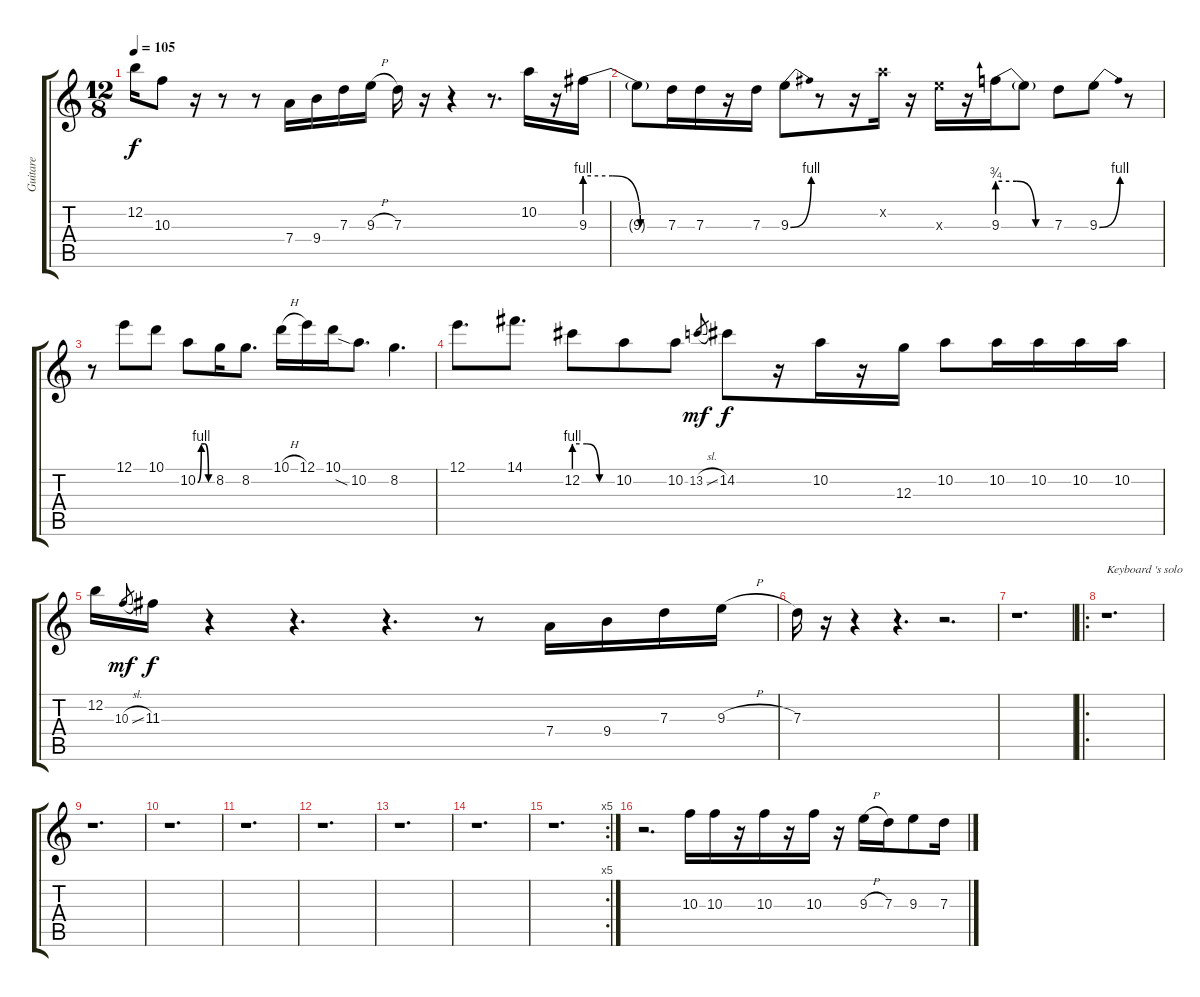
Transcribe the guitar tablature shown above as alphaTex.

\track ("Guitare" "Guitare") {instrument electricguitarclean}
\staff {score tabs}
\tuning (E4 B3 G3 D3 A2 E2) {hide}
\ts (12 8)
\tempo 105
\clef g2
\ks c
12.2.16{dy f} 10.3.8 r.16 r.8 r.8 7.4.16 9.4.16 7.3.16 9.3{h}.16 7.3.16 r.16 r.4 r.8{d} 10.2.16 r.16 9.3{be (custom 0 4 20 4 40 0 60 0)}.16 |
9.3{t}.8 7.3.16 7.3.16 r.16 7.3.16 9.3{be (bend 0 0 60 4)}.8 r.8 r.16 10.2{x}.16 r.16 9.3{x}.16 r.16 9.3{be (custom 0 3 20 3 40 0 60 0)}.16 9.3{t}.8 7.3.8 9.3{be (bend 0 0 60 4)}.8 r.8 |
r.8 12.1.8 10.1.8 10.2{be (custom 0 0 15 4 30 4 45 0 60 0)}.8 8.2.16 8.2.8{d} 10.1{h}.16 12.1.16 10.1.16 10.2{sia}.8{d} 8.2.4{d} |
12.1.8{d} 14.1.8{d} 12.2{be (custom 0 4 20 4 40 0 60 0)}.8 10.2.8 10.2.8 13.2{sl}.8{gr dy mf} 14.2.8{dy f} r.16 10.2.16 r.16 12.3.16 10.2.8 10.2.16 10.2.16 10.2.16 10.2.16 |
12.2.16 10.3{sl}.8{gr dy mf} 11.3.16{dy f} r.4 r.4{d} r.4{d} r.8 7.4.16 9.4.16 7.3.16 9.3{h}.16 |
7.3.16 r.16 r.4 r.4{d} r.2{d} |
r.1{d} |
\ro
r.1{d txt "Keyboard 's solo"} |
r.1{d} |
r.1{d} |
r.1{d} |
r.1{d} |
r.1{d} |
r.1{d} |
\rc 5
r.1{d} |
r.2{d} 10.3.16 10.3.16 r.16 10.3.16 r.16 10.3.16 r.16 9.3{h}.16 7.3.16 9.3.8 7.3.16
